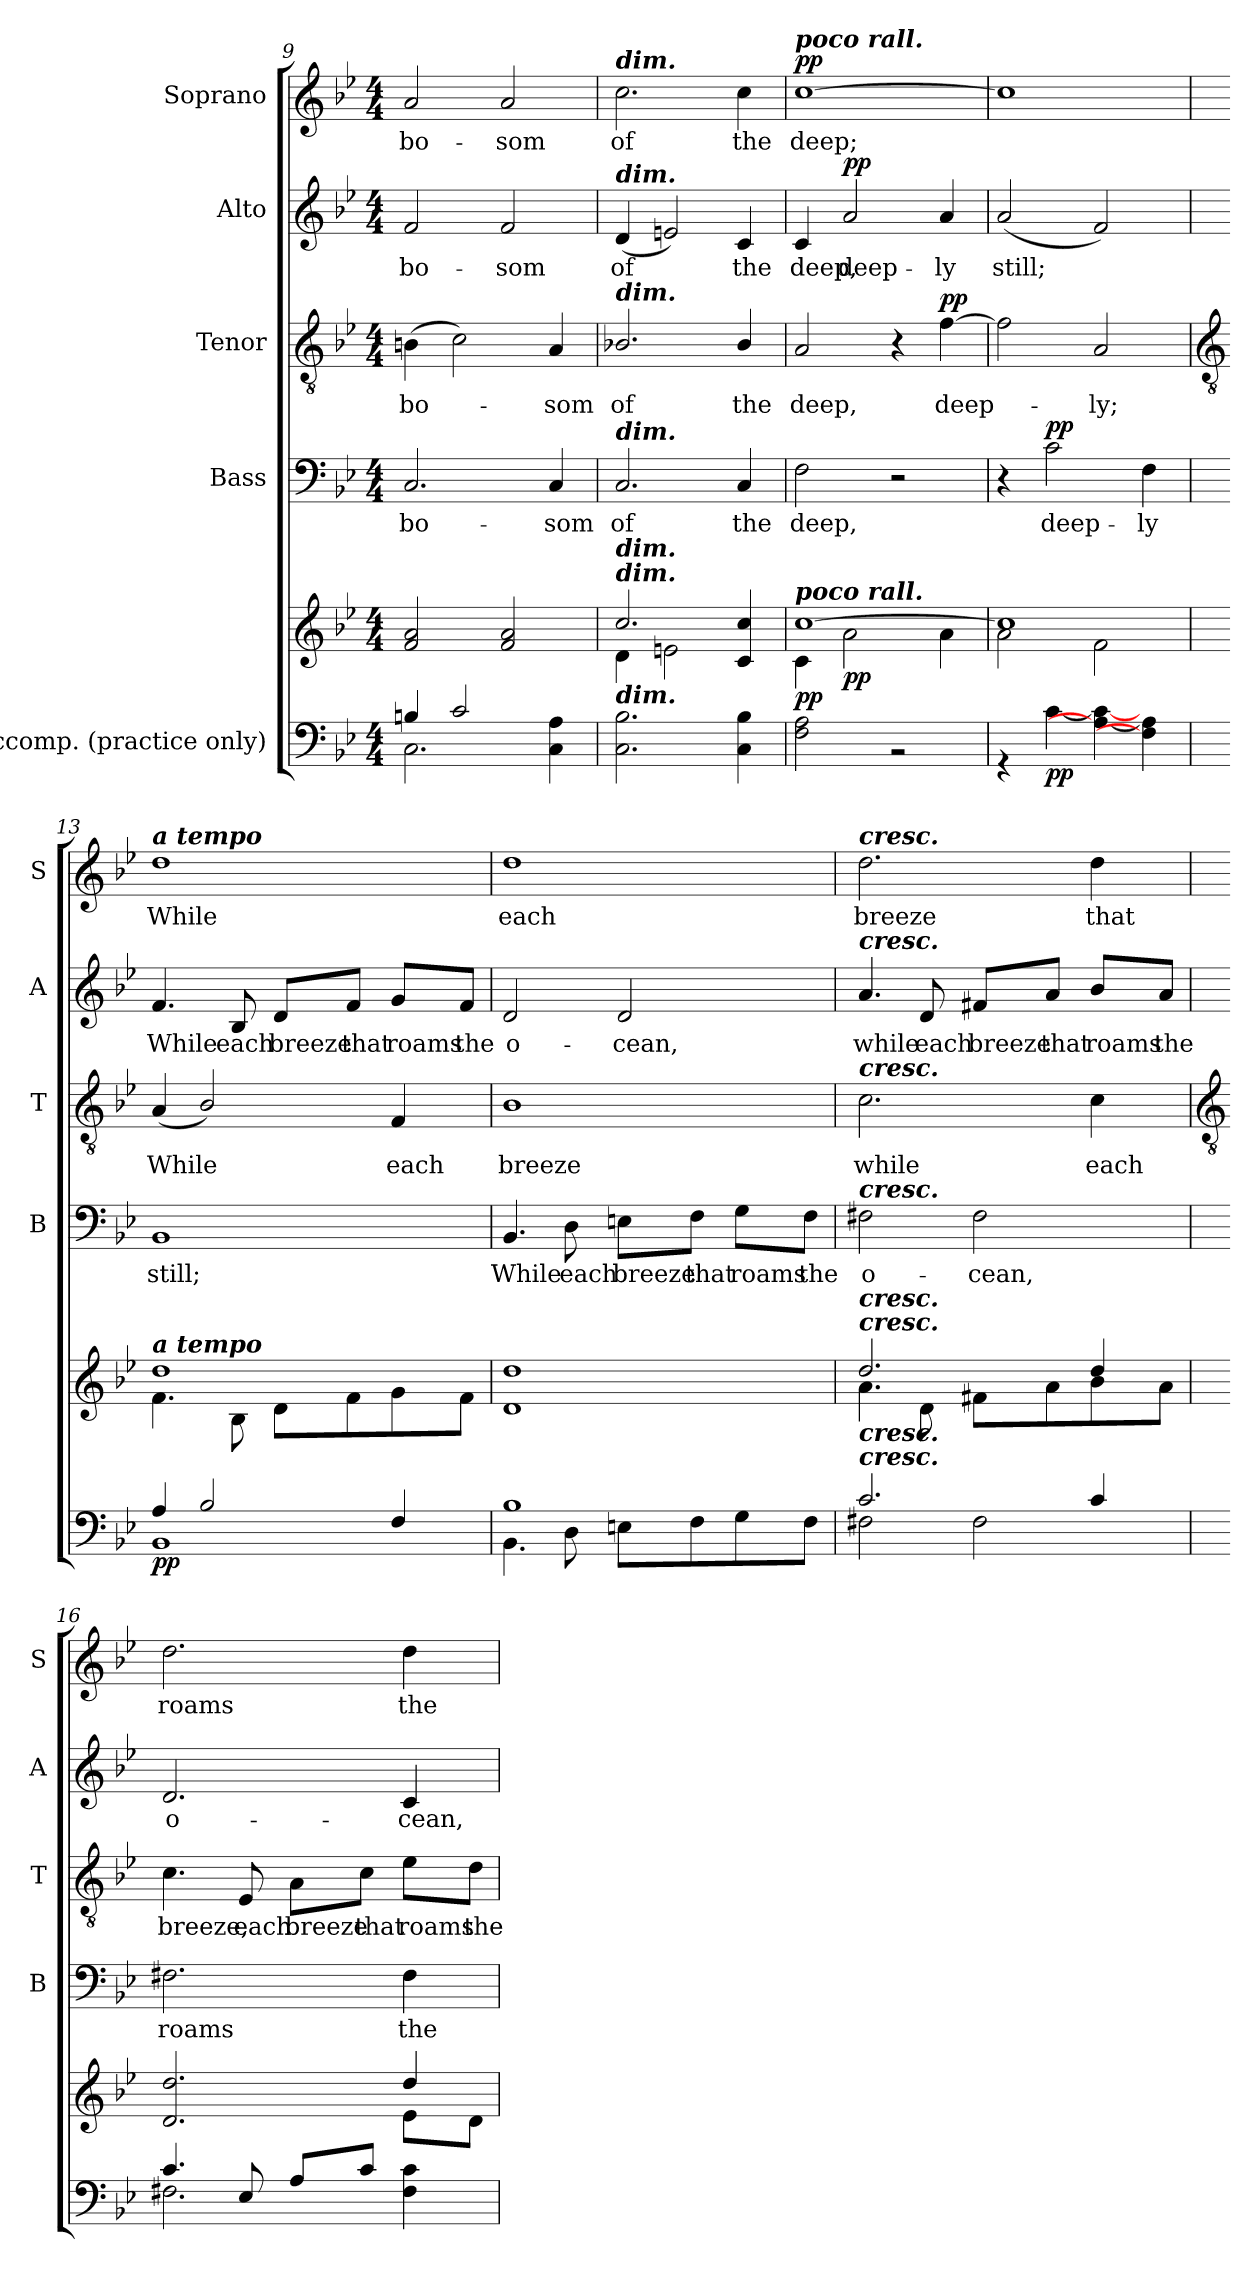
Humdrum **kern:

**kern	**kern	**dynam	**kern	**text	**dynam	**kern	**text	**dynam	**kern	**text	**dynam	**kern	**text	**dynam
*part5	*part5	*part5	*part4	*part4	*part4	*part3	*part3	*part3	*part2	*part2	*part2	*part1	*part1	*part1
*staff6	*staff5	*staff5/6	*staff4	*staff4	*staff4	*staff3	*staff3	*staff3	*staff2	*staff2	*staff2	*staff1	*staff1	*staff1
*I"Accomp. (practice only)	*	*	*I"Bass	*	*	*I"Tenor	*	*	*I"Alto	*	*	*I"Soprano	*	*
*	*	*	*I'B	*	*	*I'T	*	*	*I'A	*	*	*I'S	*	*
*clefF4	*clefG2	*	*clefF4	*	*	*clefGv2	*	*	*clefG2	*	*	*clefG2	*	*
*k[b-e-]	*k[b-e-]	*	*k[b-e-]	*	*	*k[b-e-]	*	*	*k[b-e-]	*	*	*k[b-e-]	*	*
*B-:	*B-:	*	*B-:	*	*	*B-:	*	*	*B-:	*	*	*B-:	*	*
*M4/4	*M4/4	*	*M4/4	*	*	*M4/4	*	*	*M4/4	*	*	*M4/4	*	*
=9	=9	=9	=9	=9	=9	=9	=9	=9	=9	=9	=9	=9	=9	=9
*^	*^	*	*	*	*	*	*	*	*	*	*	*	*	*
!	!	!	!	!	!	!LO:LY:b	!	!	!LO:LY:b	!	!	!LO:LY:b	!	!	!LO:LY:b	!
4Bn/	2.C\	2f/ 2a/	1ryy	.	2.C	bo-	.	(>4Bn	bo-	.	2f	bo-	.	2a	bo-	.
2c/	.	.	.	.	.	.	.	2c)	.	.	.	.	.	.	.	.
!	!	!	!	!	!	!	!	!	!	!	!	!LO:LY:b	!	!	!LO:LY:b	!
.	.	2f/ 2a/	.	.	.	.	.	.	.	.	2f	-som	.	2a	-som	.
!	!	!	!	!	!	!LO:LY:b	!	!	!LO:LY:b	!	!	!	!	!	!	!
4ryy	4C\ 4A\	.	.	.	4C	-som	.	4A	som	.	.	.	.	.	.	.
=10	=10	=10	=10	=10	=10	=10	=10	=10	=10	=10	=10	=10	=10	=10	=10	=10
!	!	!	!	!	!	!	!	!	!	!	!	!	!	!LO:TX:a:Bi:t=dim.	!	!
!	!	!	!	!	!	!	!	!	!	!	!LO:TX:a:Bi:t=dim.	!	!	!	!	!
!	!	!	!	!	!	!	!	!LO:TX:a:Bi:t=dim.	!	!	!	!	!	!	!	!
!	!	!	!	!	!LO:TX:a:Bi:t=dim.	!	!	!	!	!	!	!	!	!	!	!
!	!	!LO:TX:a:Bi:t=dim.	!	!	!	!	!	!	!	!	!	!	!	!	!	!
!	!	!LO:TX:a:Bi:t=dim.	!	!	!	!	!	!	!	!	!	!	!	!	!	!
!LO:TX:a:Bi:t=dim.	!	!	!	!	!	!	!	!	!	!	!	!	!	!	!	!
!	!	!	!	!	!	!LO:LY:b	!	!	!LO:LY:b	!	!	!LO:LY:b	!	!	!LO:LY:b	!
1ryy	2.C\ 2.B-\	2.cc/	4d\	.	2.C	of	.	2.B-X/	of	.	(<4d	of	.	2.cc	of	.
.	.	.	2en\	.	.	.	.	.	.	.	2en)	.	.	.	.	.
!	!	!	!	!	!	!LO:LY:b	!	!	!LO:LY:b	!	!	!LO:LY:b	!	!	!LO:LY:b	!
.	4C\ 4B-\	4c/ 4cc/	4ryy	.	4C	the	.	4B-/	the	.	4c	the	.	4cc	the	.
=11	=11	=11	=11	=11	=11	=11	=11	=11	=11	=11	=11	=11	=11	=11	=11	=11
!	!	!	!	!	!	!	!	!	!	!	!	!	!	!LO:TX:a:Bi:t=poco rall.	!	!
!	!	!LO:TX:a:Bi:t=poco rall.	!	!	!	!	!	!	!	!	!	!	!	!	!	!
!	!	!	!	!LO:DY:b	!	!LO:LY:b	!	!	!LO:LY:b	!	!	!LO:LY:b	!	!	!LO:LY:b	!LO:DY:b
1ryy	2F\ 2A\	[1cc/	4c\	pp	2F	deep,	.	2A	deep,	.	4c	deep,	.	[1cc	deep;	pp
!	!	!	!	!LO:DY:b	!	!	!	!	!	!	!	!LO:LY:b	!LO:DY:b	!	!	!
.	.	.	2a\	pp	.	.	.	.	.	.	2a	deep-	pp	.	.	.
.	2r	.	.	.	2r	.	.	4r	.	.	.	.	.	.	.	.
!	!	!	!	!	!	!	!	!	!LO:LY:b	!LO:DY:b	!	!LO:LY:b	!	!	!	!
.	.	.	4a\	.	.	.	.	[4f	deep-	pp	4a	-ly	.	.	.	.
=12	=12	=12	=12	=12	=12	=12	=12	=12	=12	=12	=12	=12	=12	=12	=12	=12
!	!	!	!	!	!	!	!	!	!	!	!	!LO:LY:b	!	!	!	!
1ryy	4r	1cc/]	2a\	.	4r	.	.	2f]	.	.	(<2a	still;	.	1cc]	.	.
!	!	!	!	!LO:DY:b=2	!	!LO:LY:b	!LO:DY:b	!	!	!	!	!	!	!	!	!
.	[4c\	.	.	pp	2c	deep-	pp	.	.	.	.	.	.	.	.	.
!	!	!	!	!	!	!	!	!	!LO:LY:b	!	!	!	!	!	!	!
.	4A\_ 4c\_	.	2f\	.	.	.	.	2A	ly;	.	2f)	.	.	.	.	.
!	!	!	!	!	!	!LO:LY:b	!	!	!	!	!	!	!	!	!	!
.	4F\] 4A\]	.	.	.	4F	-ly	.	.	.	.	.	.	.	.	.	.
!!LO:LB:g=z
=13	=13	=13	=13	=13	=13	=13	=13	=13	=13	=13	=13	=13	=13	=13	=13	=13
*	*	*	*	*	*	*	*	*clefGv2	*	*	*	*	*	*	*	*
!	!	!	!	!	!	!	!	!	!	!	!	!	!	!LO:TX:a:Bi:t=a tempo	!	!
!	!	!LO:TX:a:Bi:t=a tempo	!	!	!	!	!	!	!	!	!	!	!	!	!	!
!	!	!	!	!LO:DY:b=2	!	!LO:LY:b	!	!	!LO:LY:b	!	!	!LO:LY:b	!	!	!LO:LY:b	!
4A/	1BB-\	1dd/	4.f\	pp	1BB-	still;	.	(<4A	While	.	4.f	While	.	1dd	While	.
2B-/	.	.	.	.	.	.	.	2B-/)	.	.	.	.	.	.	.	.
!	!	!	!	!	!	!	!	!	!	!	!	!LO:LY:b	!	!	!	!
.	.	.	8B-\	.	.	.	.	.	.	.	8B-	each	.	.	.	.
!	!	!	!	!	!	!	!	!	!	!	!	!LO:LY:b	!	!	!	!
.	.	.	8d\L	.	.	.	.	.	.	.	8d/L	breeze	.	.	.	.
!	!	!	!	!	!	!	!	!	!	!	!	!LO:LY:b	!	!	!	!
.	.	.	8f\	.	.	.	.	.	.	.	8f/J	that	.	.	.	.
!	!	!	!	!	!	!	!	!	!LO:LY:b	!	!	!LO:LY:b	!	!	!	!
4F/	.	.	8g\	.	.	.	.	4F	each	.	8g/L	roams	.	.	.	.
!	!	!	!	!	!	!	!	!	!	!	!	!LO:LY:b	!	!	!	!
.	.	.	8f\J	.	.	.	.	.	.	.	8f/J	the	.	.	.	.
=14	=14	=14	=14	=14	=14	=14	=14	=14	=14	=14	=14	=14	=14	=14	=14	=14
!	!	!	!	!	!	!LO:LY:b	!	!	!LO:LY:b	!	!	!LO:LY:b	!	!	!LO:LY:b	!
1B-/	4.BB-\	1d/ 1dd/	1ryy	.	4.BB-	While	.	1B-	breeze	.	2d	o-	.	1dd	each	.
!	!	!	!	!	!	!LO:LY:b	!	!	!	!	!	!	!	!	!	!
.	8D\	.	.	.	8D	each	.	.	.	.	.	.	.	.	.	.
!	!	!	!	!	!	!LO:LY:b	!	!	!	!	!	!LO:LY:b	!	!	!	!
.	8En\L	.	.	.	8En\L	breeze	.	.	.	.	2d	-cean,	.	.	.	.
!	!	!	!	!	!	!LO:LY:b	!	!	!	!	!	!	!	!	!	!
.	8F\	.	.	.	8F\J	that	.	.	.	.	.	.	.	.	.	.
!	!	!	!	!	!	!LO:LY:b	!	!	!	!	!	!	!	!	!	!
.	8G\	.	.	.	8G\L	roams	.	.	.	.	.	.	.	.	.	.
!	!	!	!	!	!	!LO:LY:b	!	!	!	!	!	!	!	!	!	!
.	8F\J	.	.	.	8F\J	the	.	.	.	.	.	.	.	.	.	.
=15	=15	=15	=15	=15	=15	=15	=15	=15	=15	=15	=15	=15	=15	=15	=15	=15
!	!	!	!	!	!	!	!	!	!	!	!	!	!	!LO:TX:a:Bi:t=cresc.	!	!
!	!	!	!	!	!	!	!	!	!	!	!LO:TX:a:Bi:t=cresc.	!	!	!	!	!
!	!	!	!	!	!	!	!	!LO:TX:a:Bi:t=cresc.	!	!	!	!	!	!	!	!
!	!	!	!	!	!LO:TX:a:Bi:t=cresc.	!	!	!	!	!	!	!	!	!	!	!
!	!	!LO:TX:a:Bi:t=cresc.	!	!	!	!	!	!	!	!	!	!	!	!	!	!
!	!	!LO:TX:a:Bi:t=cresc.	!	!	!	!	!	!	!	!	!	!	!	!	!	!
!LO:TX:a:Bi:t=cresc.	!	!	!	!	!	!	!	!	!	!	!	!	!	!	!	!
!LO:TX:a:Bi:t=cresc.	!	!	!	!	!	!	!	!	!	!	!	!	!	!	!	!
!	!	!	!	!	!	!LO:LY:b	!	!	!LO:LY:b	!	!	!LO:LY:b	!	!	!LO:LY:b	!
2.c/	2F#X\	2.dd/	4.a\	.	2F#X	o-	.	2.c	while	.	4.a	while	.	2.dd	breeze	.
!	!	!	!	!	!	!	!	!	!	!	!	!LO:LY:b	!	!	!	!
.	.	.	8d\	.	.	.	.	.	.	.	8d	each	.	.	.	.
!	!	!	!	!	!	!LO:LY:b	!	!	!	!	!	!LO:LY:b	!	!	!	!
.	2F#\	.	8f#X\L	.	2F#	-cean,	.	.	.	.	8f#X/L	breeze	.	.	.	.
!	!	!	!	!	!	!	!	!	!	!	!	!LO:LY:b	!	!	!	!
.	.	.	8a\	.	.	.	.	.	.	.	8a/J	that	.	.	.	.
!	!	!	!	!	!	!	!	!	!LO:LY:b	!	!	!LO:LY:b	!	!	!LO:LY:b	!
4c/	.	4dd/	8b-\	.	.	.	.	4c	each	.	8b-/L	roams	.	4dd	that	.
!	!	!	!	!	!	!	!	!	!	!	!	!LO:LY:b	!	!	!	!
.	.	.	8a\J	.	.	.	.	.	.	.	8a/J	the	.	.	.	.
!!LO:LB:g=z
=16	=16	=16	=16	=16	=16	=16	=16	=16	=16	=16	=16	=16	=16	=16	=16	=16
*	*	*	*	*	*	*	*	*clefGv2	*	*	*	*	*	*	*	*
!	!	!	!	!	!	!LO:LY:b	!	!	!LO:LY:b	!	!	!LO:LY:b	!	!	!LO:LY:b	!
4.c/	2.F#X\	2.d/ 2.dd/	2.ryy	.	2.F#X	roams	.	4.c	breeze,	.	2.d	o-	.	2.dd	roams	.
!	!	!	!	!	!	!	!	!	!LO:LY:b	!	!	!	!	!	!	!
8E-/	.	.	.	.	.	.	.	8E-	each	.	.	.	.	.	.	.
!	!	!	!	!	!	!	!	!	!LO:LY:b	!	!	!	!	!	!	!
8A/L	.	.	.	.	.	.	.	8A\L	breeze	.	.	.	.	.	.	.
!	!	!	!	!	!	!	!	!	!LO:LY:b	!	!	!	!	!	!	!
8c/J	.	.	.	.	.	.	.	8c\J	that	.	.	.	.	.	.	.
!	!	!	!	!	!	!LO:LY:b	!	!	!LO:LY:b	!	!	!LO:LY:b	!	!	!LO:LY:b	!
4ryy	4F#\ 4c\	4dd/	8e-\L	.	4F#	the	.	8e-\L	roams	.	4c	-cean,	.	4dd	the	.
!	!	!	!	!	!	!	!	!	!LO:LY:b	!	!	!	!	!	!	!
.	.	.	8d\J	.	.	.	.	8d\J	the	.	.	.	.	.	.	.
*v	*v	*	*	*	*	*	*	*	*	*	*	*	*	*	*	*
*	*v	*v	*	*	*	*	*	*	*	*	*	*	*	*	*
=	=	=	=	=	=	=	=	=	=	=	=	=	=	=
*-	*-	*-	*-	*-	*-	*-	*-	*-	*-	*-	*-	*-	*-	*-
